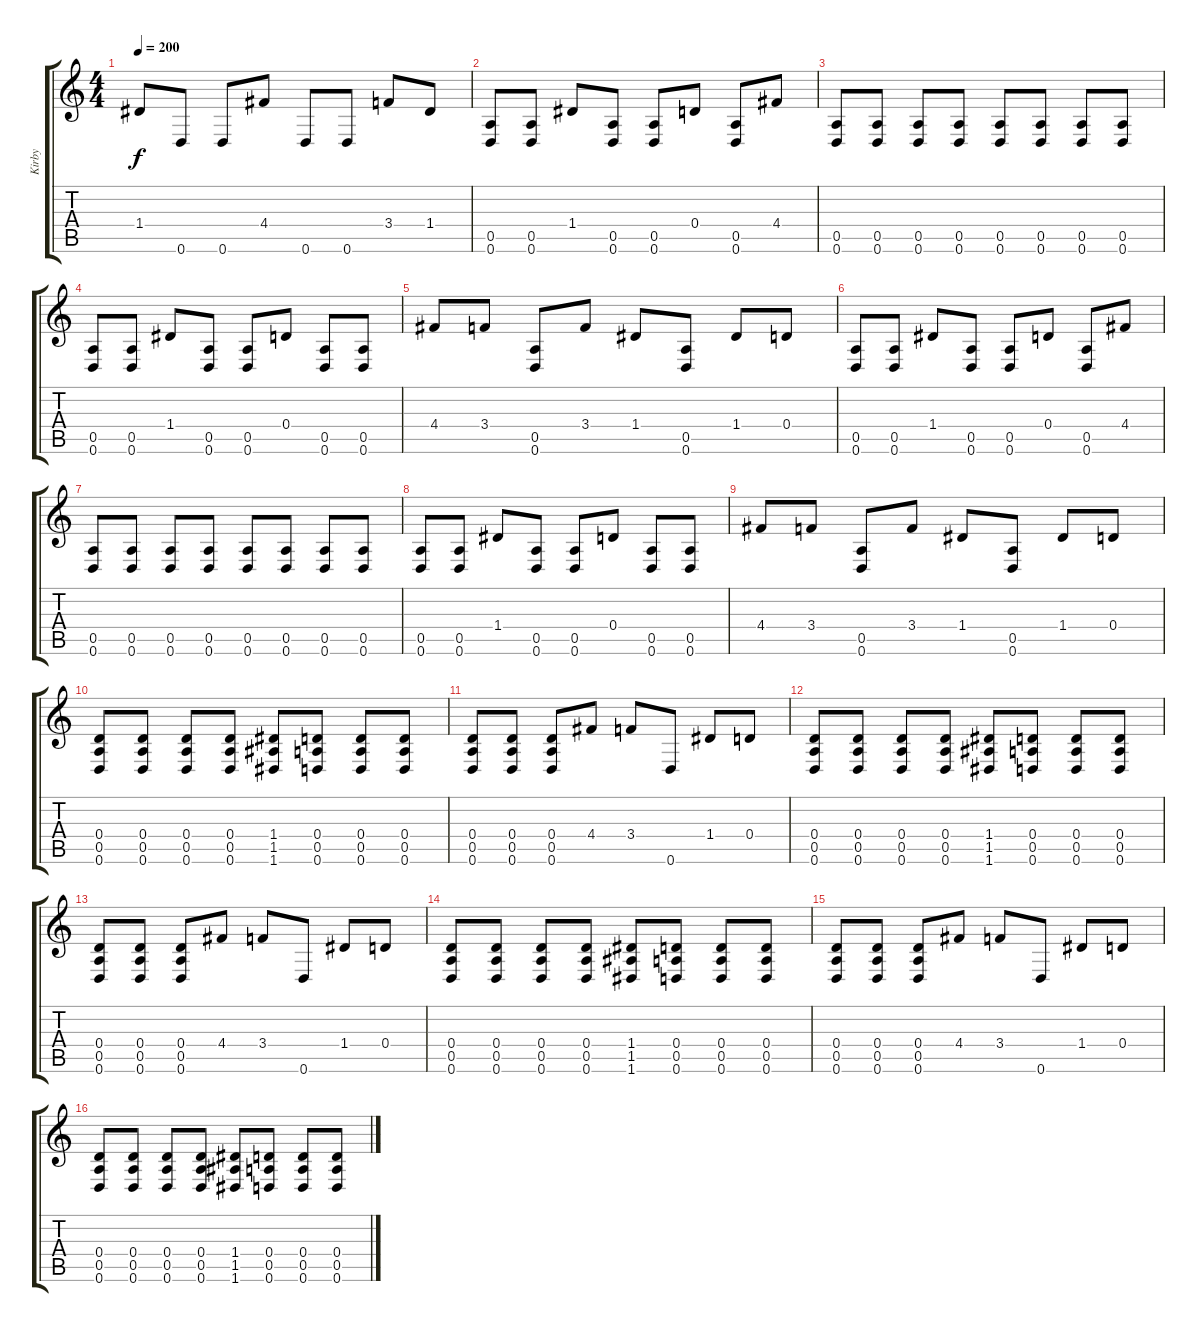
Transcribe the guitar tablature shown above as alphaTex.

\track ("Kirby" "Kirby") {instrument distortionguitar}
\staff {score tabs}
\tuning (E4 B3 G3 D3 A2 D2) {hide}
\ts (4 4)
\tempo 200
\clef g2
\ks c
1.4.8{dy f} 0.6.8 0.6.8 4.4.8 0.6.8 0.6.8 3.4.8 1.4.8 |
(0.5 0.6).8 (0.5 0.6).8 1.4.8 (0.5 0.6).8 (0.5 0.6).8 0.4.8 (0.5 0.6).8 4.4.8 |
(0.5 0.6).8 (0.5 0.6).8 (0.5 0.6).8 (0.5 0.6).8 (0.5 0.6).8 (0.5 0.6).8 (0.5 0.6).8 (0.5 0.6).8 |
(0.5 0.6).8 (0.5 0.6).8 1.4.8 (0.5 0.6).8 (0.5 0.6).8 0.4.8 (0.5 0.6).8 (0.5 0.6).8 |
4.4.8 3.4.8 (0.5 0.6).8 3.4.8 1.4.8 (0.5 0.6).8 1.4.8 0.4.8 |
(0.5 0.6).8 (0.5 0.6).8 1.4.8 (0.5 0.6).8 (0.5 0.6).8 0.4.8 (0.5 0.6).8 4.4.8 |
(0.5 0.6).8 (0.5 0.6).8 (0.5 0.6).8 (0.5 0.6).8 (0.5 0.6).8 (0.5 0.6).8 (0.5 0.6).8 (0.5 0.6).8 |
(0.5 0.6).8 (0.5 0.6).8 1.4.8 (0.5 0.6).8 (0.5 0.6).8 0.4.8 (0.5 0.6).8 (0.5 0.6).8 |
4.4.8 3.4.8 (0.5 0.6).8 3.4.8 1.4.8 (0.5 0.6).8 1.4.8 0.4.8 |
(0.4 0.5 0.6).8 (0.4 0.5 0.6).8 (0.4 0.5 0.6).8 (0.4 0.5 0.6).8 (1.4 1.5 1.6).8 (0.4 0.5 0.6).8 (0.4 0.5 0.6).8 (0.4 0.5 0.6).8 |
(0.4 0.5 0.6).8 (0.4 0.5 0.6).8 (0.4 0.5 0.6).8 4.4.8 3.4.8 0.6.8 1.4.8 0.4.8 |
(0.4 0.5 0.6).8 (0.4 0.5 0.6).8 (0.4 0.5 0.6).8 (0.4 0.5 0.6).8 (1.4 1.5 1.6).8 (0.4 0.5 0.6).8 (0.4 0.5 0.6).8 (0.4 0.5 0.6).8 |
(0.4 0.5 0.6).8 (0.4 0.5 0.6).8 (0.4 0.5 0.6).8 4.4.8 3.4.8 0.6.8 1.4.8 0.4.8 |
(0.4 0.5 0.6).8 (0.4 0.5 0.6).8 (0.4 0.5 0.6).8 (0.4 0.5 0.6).8 (1.4 1.5 1.6).8 (0.4 0.5 0.6).8 (0.4 0.5 0.6).8 (0.4 0.5 0.6).8 |
(0.4 0.5 0.6).8 (0.4 0.5 0.6).8 (0.4 0.5 0.6).8 4.4.8 3.4.8 0.6.8 1.4.8 0.4.8 |
(0.4 0.5 0.6).8 (0.4 0.5 0.6).8 (0.4 0.5 0.6).8 (0.4 0.5 0.6).8 (1.4 1.5 1.6).8 (0.4 0.5 0.6).8 (0.4 0.5 0.6).8 (0.4 0.5 0.6).8
